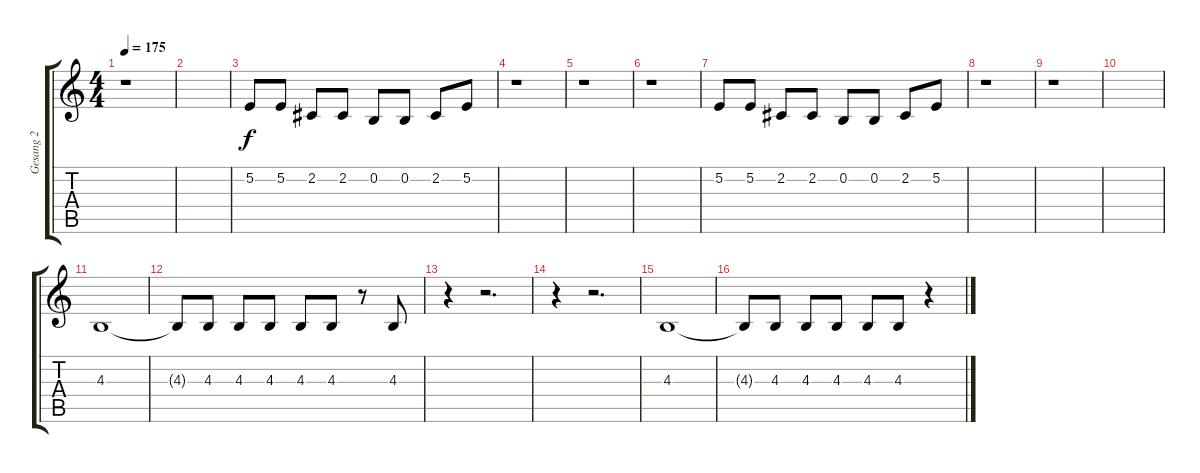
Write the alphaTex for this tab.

\track ("Gesang 2" "Gesang 2") {instrument lead6voice}
\staff {score tabs}
\tuning (E4 B3 G3 D3 A2 E2) {hide}
\ts (4 4)
\tempo 175
\clef g2
\ks c
r.1{dy f} |
|
5.2.8 5.2.8 2.2.8 2.2.8 0.2.8 0.2.8 2.2.8 5.2.8 |
r.1 |
r.1 |
r.1 |
5.2.8 5.2.8 2.2.8 2.2.8 0.2.8 0.2.8 2.2.8 5.2.8 |
r.1 |
r.1 |
|
4.3.1 |
4.3{t}.8 4.3.8 4.3.8 4.3.8 4.3.8 4.3.8 r.8 4.3.8 |
r.4 r.2{d} |
r.4 r.2{d} |
4.3.1 |
4.3{t}.8 4.3.8 4.3.8 4.3.8 4.3.8 4.3.8 r.4
